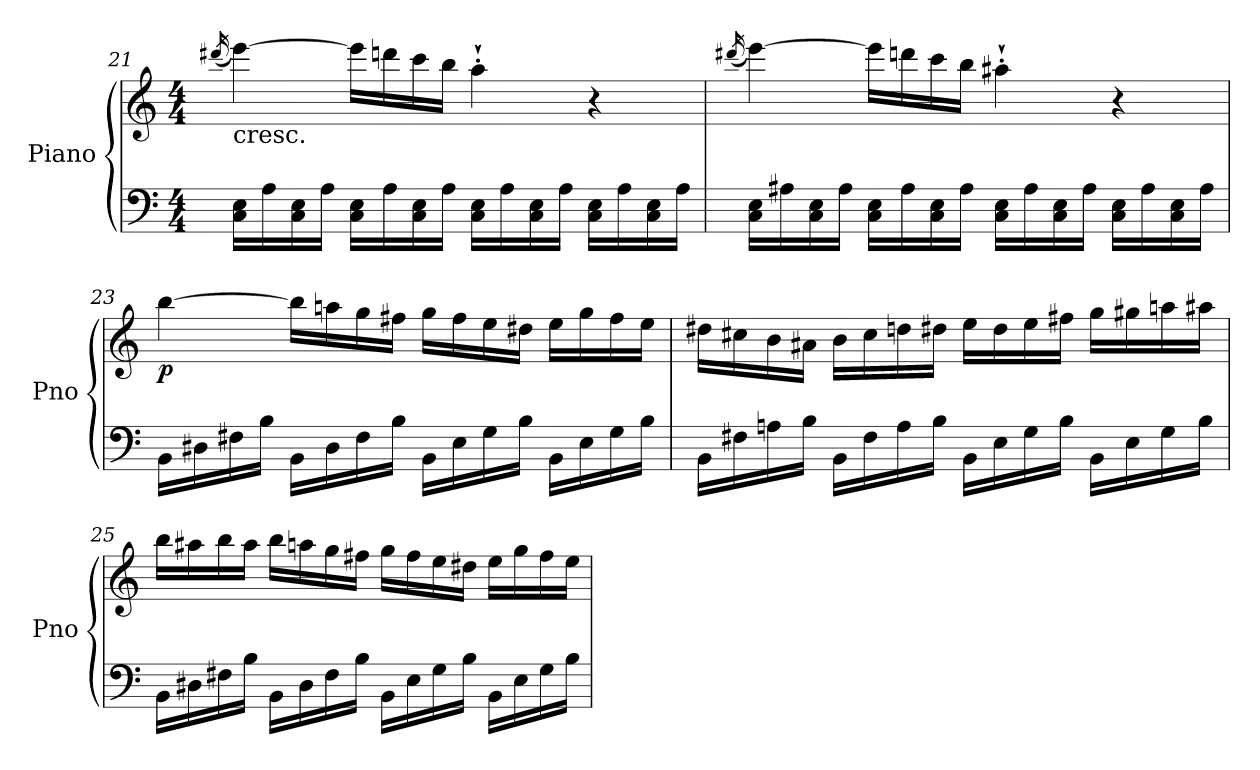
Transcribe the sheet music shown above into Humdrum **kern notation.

**kern	**kern	**dynam
*part1	*part1	*part1
*staff2	*staff1	*staff1/2
*I"Piano	*	*
*I'Pno	*	*
*clefF4	*clefG2	*
*k[]	*k[]	*
*M4/4	*M4/4	*
=21	=21	=21
.	(<16qddd#X/	.
!	!LO:TX:b:t=cresc.	!
16C\ 16E\LL	[4eee\)	.
16A\	.	.
16C\ 16E\	.	.
16A\JJ	.	.
16C\ 16E\LL	16eee\LL]	.
16A\	16dddn\	.
16C\ 16E\	16ccc\	.
16A\JJ	16bb\JJ	.
16C\ 16E\LL	4aa'`\	.
16A\	.	.
16C\ 16E\	.	.
16A\JJ	.	.
16C\ 16E\LL	4r	.
16A\	.	.
16C\ 16E\	.	.
16A\JJ	.	.
=22	=22	=22
.	(<16qddd#X/	.
16C\ 16E\LL	[4eee\)	.
16A#X\	.	.
16C\ 16E\	.	.
16A#\JJ	.	.
16C\ 16E\LL	16eee\LL]	.
16A#\	16dddn\	.
16C\ 16E\	16ccc\	.
16A#\JJ	16bb\JJ	.
16C\ 16E\LL	4aa#X'`\	.
16A#\	.	.
16C\ 16E\	.	.
16A#\JJ	.	.
16C\ 16E\LL	4r	.
16A#\	.	.
16C\ 16E\	.	.
16A#\JJ	.	.
=23	=23	=23
!	!	!LO:DY:b
16BB\LL	[4bb\	p
16D#X\	.	.
16F#X\	.	.
16B\JJ	.	.
16BB\LL	16bb\LL]	.
16D#\	16aan\	.
16F#\	16gg\	.
16B\JJ	16ff#X\JJ	.
16BB\LL	16gg\LL	.
16E\	16ff#\	.
16G\	16ee\	.
16B\JJ	16dd#X\JJ	.
16BB\LL	16ee\LL	.
16E\	16gg\	.
16G\	16ff#\	.
16B\JJ	16ee\JJ	.
=24	=24	=24
16BB\LL	16dd#X\LL	.
16F#X\	16cc#X\	.
16An\	16b\	.
16B\JJ	16a#X\JJ	.
16BB\LL	16b\LL	.
16F#\	16cc#\	.
16A\	16ddn\	.
16B\JJ	16dd#X\JJ	.
16BB\LL	16ee\LL	.
16E\	16dd#\	.
16G\	16ee\	.
16B\JJ	16ff#X\JJ	.
16BB\LL	16gg\LL	.
16E\	16gg#X\	.
16G\	16aan\	.
16B\JJ	16aa#X\JJ	.
=25	=25	=25
16BB\LL	16bb\LL	.
16D#X\	16aa#X\	.
16F#X\	16bb\	.
16B\JJ	16aa#\JJ	.
16BB\LL	16bb\LL	.
16D#\	16aan\	.
16F#\	16gg\	.
16B\JJ	16ff#X\JJ	.
16BB\LL	16gg\LL	.
16E\	16ff#\	.
16G\	16ee\	.
16B\JJ	16dd#X\JJ	.
16BB\LL	16ee\LL	.
16E\	16gg\	.
16G\	16ff#\	.
16B\JJ	16ee\JJ	.
=	=	=
*-	*-	*-
